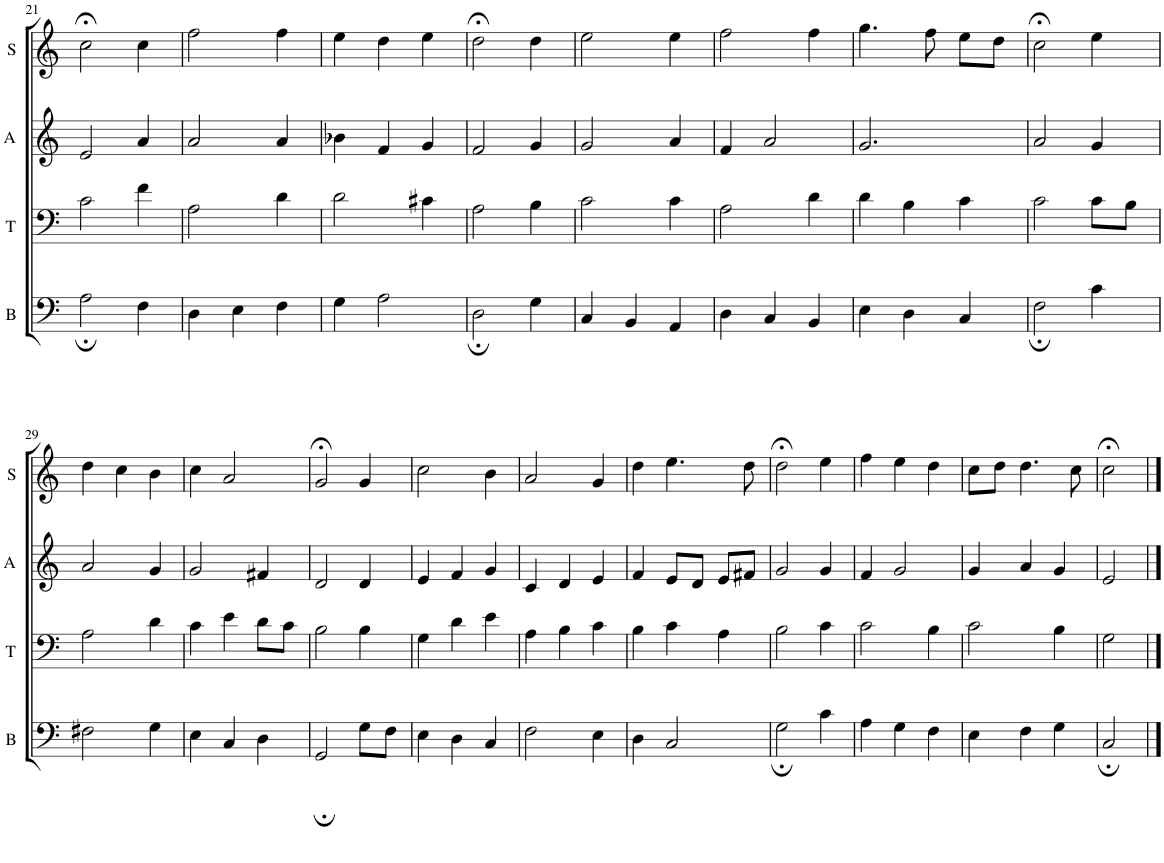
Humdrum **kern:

**kern	**kern	**kern	**kern
*part4	*part3	*part2	*part1
*staff4	*staff3	*staff2	*staff1
*I"B	*I"T	*I"A	*I"S
*I'B	*I'T	*I'A	*I'S
!!LO:PB:g=z
*clefF4	*clefF4	*clefG2	*clefG2
*k[]	*k[]	*k[]	*k[]
*M3/4	*M3/4	*M3/4	*M3/4
=21	=21	=21	=21
2A;\	2c\	2e/	2cc;<\
4F\	4f\	4a/	4cc\
=22	=22	=22	=22
4D\	2A\	2a/	2ff\
4E\	.	.	.
4F\	4d\	4a/	4ff\
=23	=23	=23	=23
4G\	2d\	4b-X\	4ee\
2A\	.	4f/	4dd\
.	4c#X\	4g/	4ee\
=24	=24	=24	=24
2D;\	2A\	2f/	2dd;<\
4G\	4B\	4g/	4dd\
=25	=25	=25	=25
4C/	2c\	2g/	2ee\
4BB/	.	.	.
4AA/	4c\	4a/	4ee\
=26	=26	=26	=26
4D\	2A\	4f/	2ff\
4C/	.	2a/	.
4BB/	4d\	.	4ff\
=27	=27	=27	=27
4E\	4d\	2.g/	4.gg\
4D\	4B\	.	.
.	.	.	8ff\
4C/	4c\	.	8ee\L
.	.	.	8dd\J
=28	=28	=28	=28
2F;\	2c\	2a/	2cc;<\
4c\	8c\L	4g/	4ee\
.	8B\J	.	.
!!LO:LB:g=z
=29	=29	=29	=29
2F#X\	2A\	2a/	4dd\
.	.	.	4cc\
4G\	4d\	4g/	4b\
=30	=30	=30	=30
4E\	4c\	2g/	4cc\
4C/	4e\	.	2a/
4D\	8d\L	4f#X/	.
.	8c\J	.	.
=31	=31	=31	=31
2GG;/	2B\	2d/	2g;</
8G\L	4B\	4d/	4g/
8F\J	.	.	.
=32	=32	=32	=32
4E\	4G\	4e/	2cc\
4D\	4d\	4f/	.
4C/	4e\	4g/	4b\
=33	=33	=33	=33
2F\	4A\	4c/	2a/
.	4B\	4d/	.
4E\	4c\	4e/	4g/
=34	=34	=34	=34
4D\	4B\	4f/	4dd\
2C/	4c\	8e/L	4.ee\
.	.	8d/J	.
.	4A\	8e/L	.
.	.	8f#X/J	8dd\
=35	=35	=35	=35
2G;\	2B\	2g/	2dd;<\
4c\	4c\	4g/	4ee\
=36	=36	=36	=36
4A\	2c\	4f/	4ff\
4G\	.	2g/	4ee\
4F\	4B\	.	4dd\
=37	=37	=37	=37
4E\	2c\	4g/	8cc\L
.	.	.	8dd\J
4F\	.	4a/	4.dd\
4G\	4B\	4g/	.
.	.	.	8cc\
=38	=38	=38	=38
2C;/	2G\	2e/	2cc;<\
==	==	==	==
*-	*-	*-	*-
